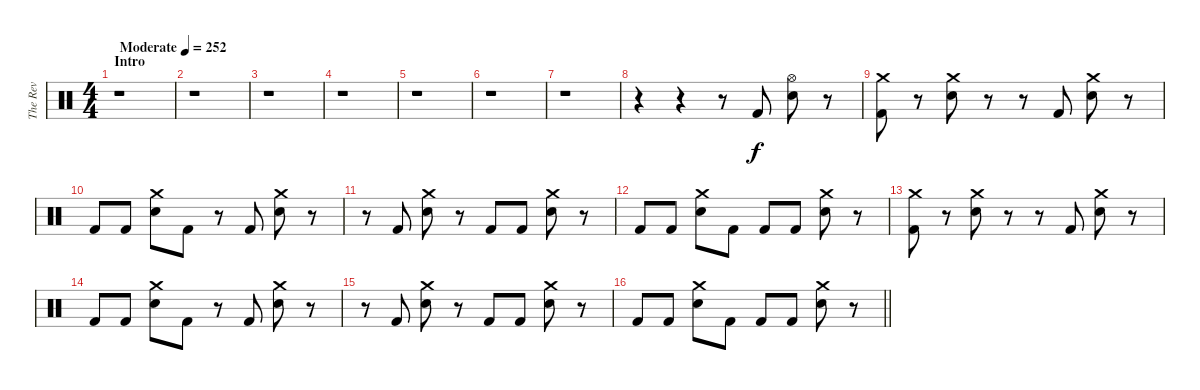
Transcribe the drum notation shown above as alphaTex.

\track ("The Rev" "The Rev") {instrument percussion}
\staff {score}
\articulation defaults
\ts (4 4)
\section ("" "Intro")
\tempo (252 "Moderate")
\clef neutral
\ks c
r.1{dy f} |
r.1 |
r.1 |
r.1 |
r.1 |
r.1 |
r.1 |
r.4 r.4 r.8 "Kick (hit) 2".8 ("Hi-Hat (open)" "Electric Snare (hit)").8 r.8 |
("Crash medium (hit)" "Kick (hit) 2").8 r.8 ("Crash medium (hit)" "Electric Snare (hit)").8 r.8 r.8 "Kick (hit) 2".8 ("Crash medium (hit)" "Electric Snare (hit)").8 r.8 |
"Kick (hit) 2".8 "Kick (hit) 2".8 ("Crash medium (hit)" "Electric Snare (hit)").8 "Kick (hit) 2".8 r.8 "Kick (hit) 2".8 ("Crash medium (hit)" "Electric Snare (hit)").8 r.8 |
r.8 "Kick (hit) 2".8 ("Crash medium (hit)" "Electric Snare (hit)").8 r.8 "Kick (hit) 2".8 "Kick (hit) 2".8 ("Crash medium (hit)" "Electric Snare (hit)").8 r.8 |
"Kick (hit) 2".8 "Kick (hit) 2".8 ("Crash medium (hit)" "Electric Snare (hit)").8 "Kick (hit) 2".8 "Kick (hit) 2".8 "Kick (hit) 2".8 ("Crash medium (hit)" "Electric Snare (hit)").8 r.8 |
("Crash medium (hit)" "Kick (hit) 2").8 r.8 ("Crash medium (hit)" "Electric Snare (hit)").8 r.8 r.8 "Kick (hit) 2".8 ("Crash medium (hit)" "Electric Snare (hit)").8 r.8 |
"Kick (hit) 2".8 "Kick (hit) 2".8 ("Crash medium (hit)" "Electric Snare (hit)").8 "Kick (hit) 2".8 r.8 "Kick (hit) 2".8 ("Crash medium (hit)" "Electric Snare (hit)").8 r.8 |
r.8 "Kick (hit) 2".8 ("Crash medium (hit)" "Electric Snare (hit)").8 r.8 "Kick (hit) 2".8 "Kick (hit) 2".8 ("Crash medium (hit)" "Electric Snare (hit)").8 r.8 |
\barLineRight lightlight "Kick (hit) 2".8 "Kick (hit) 2".8
("Crash medium (hit)" "Electric Snare (hit)").8 "Kick (hit) 2".8 "Kick (hit) 2".8 "Kick (hit) 2".8 ("Crash medium (hit)" "Electric Snare (hit)").8 r.8
